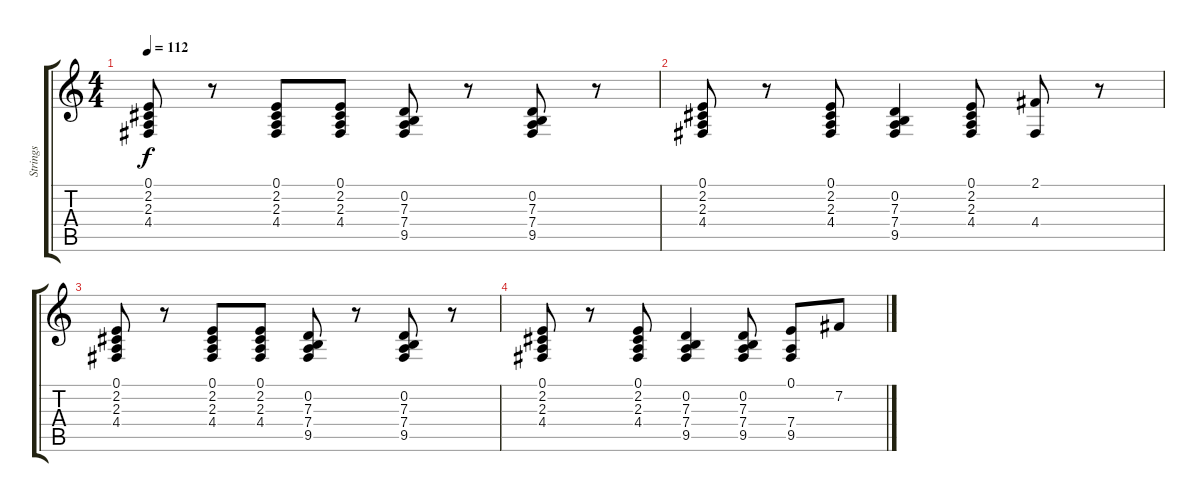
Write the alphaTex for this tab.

\track ("Strings" "Strings") {instrument stringensemble1}
\staff {score tabs}
\tuning (E4 B3 G3 D3 A2 E2) {hide}
\ts (4 4)
\tempo 112
\clef g2
\ks c
(0.1 2.2 2.3 4.4).8{dy f} r.8 (0.1 2.2 2.3 4.4).8 (0.1 2.2 2.3 4.4).8 (0.2 7.3 7.4 9.5).8 r.8 (0.2 7.3 7.4 9.5).8 r.8 |
(0.1 2.2 2.3 4.4).8 r.8 (0.1 2.2 2.3 4.4).8 (0.2 7.3 7.4 9.5).4 (0.1 2.2 2.3 4.4).8 (2.1 4.4).8 r.8 |
(0.1 2.2 2.3 4.4).8 r.8 (0.1 2.2 2.3 4.4).8 (0.1 2.2 2.3 4.4).8 (0.2 7.3 7.4 9.5).8 r.8 (0.2 7.3 7.4 9.5).8 r.8 |
(0.1 2.2 2.3 4.4).8 r.8 (0.1 2.2 2.3 4.4).8 (0.2 7.3 7.4 9.5).4 (0.2 7.3 7.4 9.5).8 (0.1 7.4 9.5).8 7.2.8
